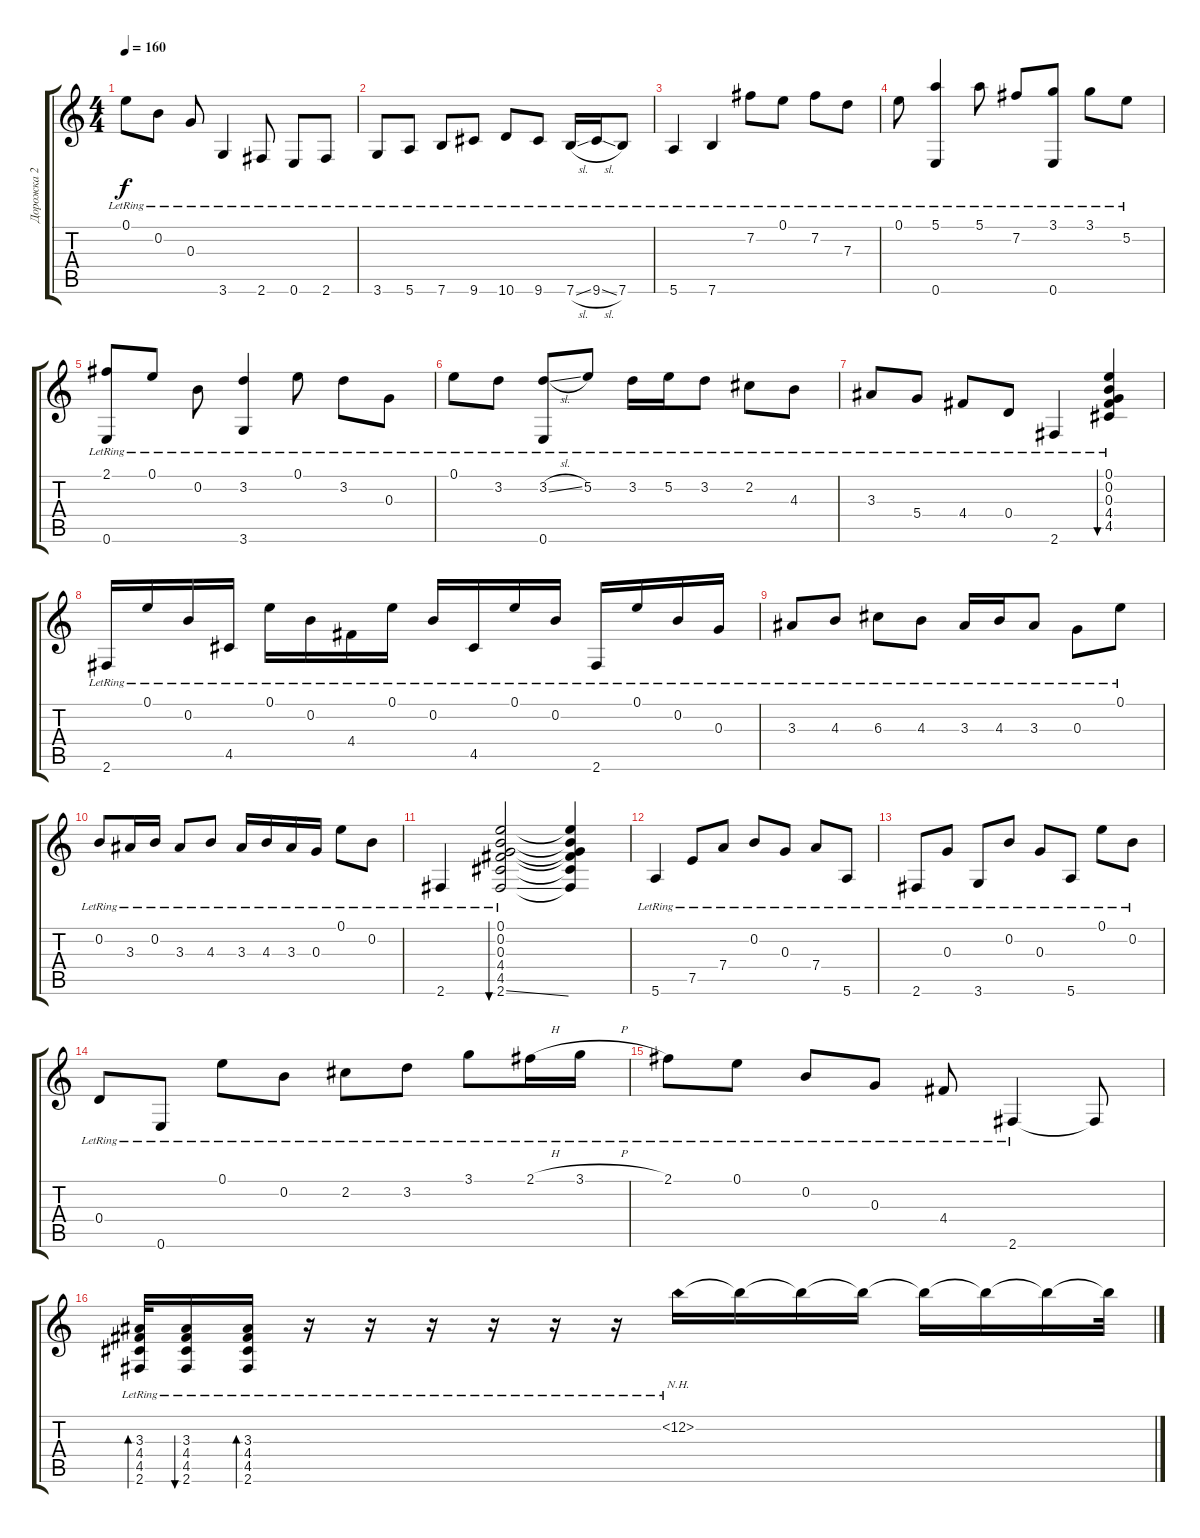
\track ("Дорожка 2" "Дорожка 2") {instrument acousticguitarsteel}
\staff {score tabs}
\tuning (E4 B3 G3 D3 A2 E2) {hide}
\ts (4 4)
\tempo 160
\clef g2
\ks c
0.1{lr}.8{dy f} 0.2{lr}.8 0.3{lr}.8 3.6{lr}.4 2.6{lr}.8 0.6{lr}.8 2.6{lr}.8 |
3.6{lr}.8 5.6{lr}.8 7.6{lr}.8 9.6{lr}.8 10.6{lr}.8 9.6{lr}.8 7.6{sl lr}.16 9.6{sl lr}.16 7.6{lr}.8 |
5.6{lr}.4 7.6{lr}.4 7.2{lr}.8 0.1{lr}.8 7.2{lr}.8 7.3{lr}.8 |
0.1{lr}.8 (5.1{lr} 0.6{lr}).4 5.1{lr}.8 7.2{lr}.8 (3.1{lr} 0.6{lr}).8 3.1{lr}.8 5.2{lr}.8 |
(2.1{lr} 0.6{lr}).8 0.1{lr}.8 0.2{lr}.8 (3.2{lr} 3.6{lr}).4 0.1{lr}.8 3.2{lr}.8 0.3{lr}.8 |
0.1{lr}.8 3.2{lr}.8 (3.2{sl lr} 0.6{lr}).8 5.2{lr}.8 3.2{lr}.16 5.2{lr}.16 3.2{lr}.8 2.2{lr}.8 4.3{lr}.8 |
3.3{lr}.8 5.4{lr}.8 4.4{lr}.8 0.4{lr}.8 2.6{lr}.4 (0.1{lr} 0.2{lr} 0.3{lr} 4.4{lr} 4.5{lr}).4{bu 480} |
2.6{lr}.16 0.1{lr}.16 0.2{lr}.16 4.5{lr}.16 0.1{lr}.16 0.2{lr}.16 4.4{lr}.16 0.1{lr}.16 0.2{lr}.16 4.5{lr}.16 0.1{lr}.16 0.2{lr}.16 2.6{lr}.16 0.1{lr}.16 0.2{lr}.16 0.3{lr}.16 |
3.3{lr}.8 4.3{lr}.8 6.3{lr}.8 4.3{lr}.8 3.3{lr}.16 4.3{lr}.16 3.3{lr}.8 0.3{lr}.8 0.1{lr}.8 |
0.2{lr}.8 3.3{lr}.16 0.2{lr}.16 3.3{lr}.8 4.3{lr}.8 3.3{lr}.16 4.3{lr}.16 3.3{lr}.16 0.3{lr}.16 0.1{lr}.8 0.2{lr}.8 |
2.6{lr}.4 (0.1{lr} 0.2{lr} 0.3{lr} 4.4{lr} 4.5{lr} 2.6{ss lr}).2{bu 480} (0.1{t} 0.2{t} 0.3{t} 4.4{t} 4.5{t} 2.6{t}).4 |
5.6{lr}.4 7.5{lr}.8 7.4{lr}.8 0.2{lr}.8 0.3{lr}.8 7.4{lr}.8 5.6{lr}.8 |
2.6{lr}.8 0.3{lr}.8 3.6{lr}.8 0.2{lr}.8 0.3{lr}.8 5.6{lr}.8 0.1{lr}.8 0.2{lr}.8 |
0.4{lr}.8 0.6{lr}.8 0.1{lr}.8 0.2{lr}.8 2.2{lr}.8 3.2{lr}.8 3.1{lr}.8 2.1{h lr}.16 3.1{h lr}.16 |
2.1{lr}.8 0.1{lr}.8 0.2{lr}.8 0.3{lr}.8 4.4{lr}.8 2.6{lr}.4 2.6{t}.8 |
(3.3{lr} 4.4{lr} 4.5{lr} 2.6{lr}).32{bd 60} (3.3{lr} 4.4{lr} 4.5{lr} 2.6{lr}).16{bu 60} (3.3{lr} 4.4{lr} 4.5{lr} 2.6{lr}).16{bd 60} r.16 r.16 r.16 r.16 r.16 r.16 12.2{nh lr}.16 12.2{t}.16 12.2{t}.16 12.2{t}.16 12.2{t}.16 12.2{t}.16 12.2{t}.16 12.2{t}.32
